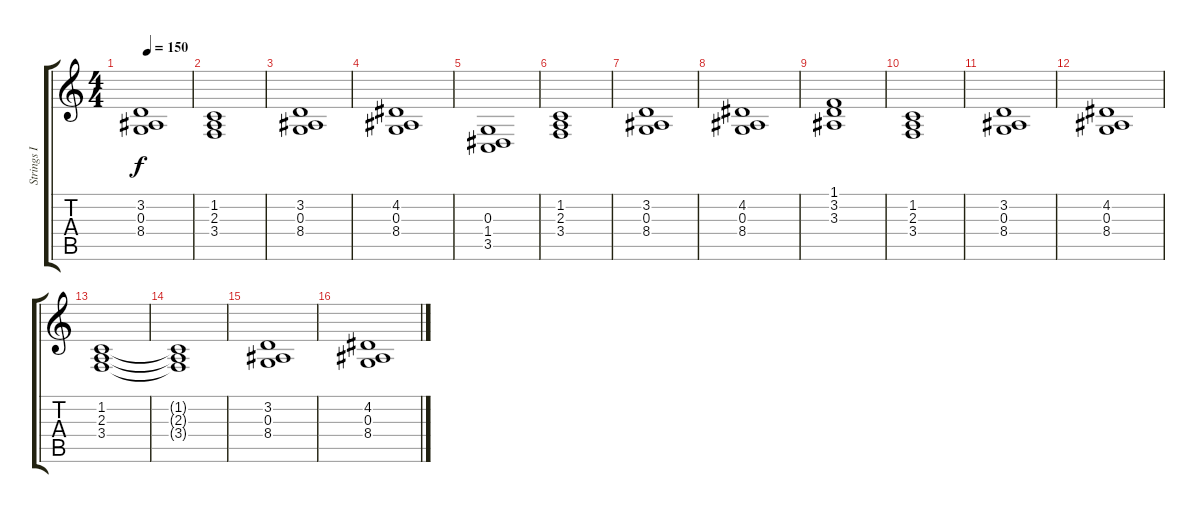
\track ("Strings I" "Strings I") {instrument stringensemble1}
\staff {score tabs}
\tuning (E4 B3 G3 D3 A2 E2) {hide}
\ts (4 4)
\tempo 150
\clef g2
\ks c
(3.2 0.3 8.4).1{dy f} |
(1.2 2.3 3.4).1 |
(3.2 0.3 8.4).1 |
(4.2 0.3 8.4).1 |
(0.3 1.4 3.5).1 |
(1.2 2.3 3.4).1 |
(3.2 0.3 8.4).1 |
(4.2 0.3 8.4).1 |
(1.1 3.2 3.3).1 |
(1.2 2.3 3.4).1 |
(3.2 0.3 8.4).1 |
(4.2 0.3 8.4).1 |
(1.2 2.3 3.4).1 |
(1.2{t} 2.3{t} 3.4{t}).1 |
(3.2 0.3 8.4).1{volume 11 instrument stringensemble1} |
(4.2 0.3 8.4).1
